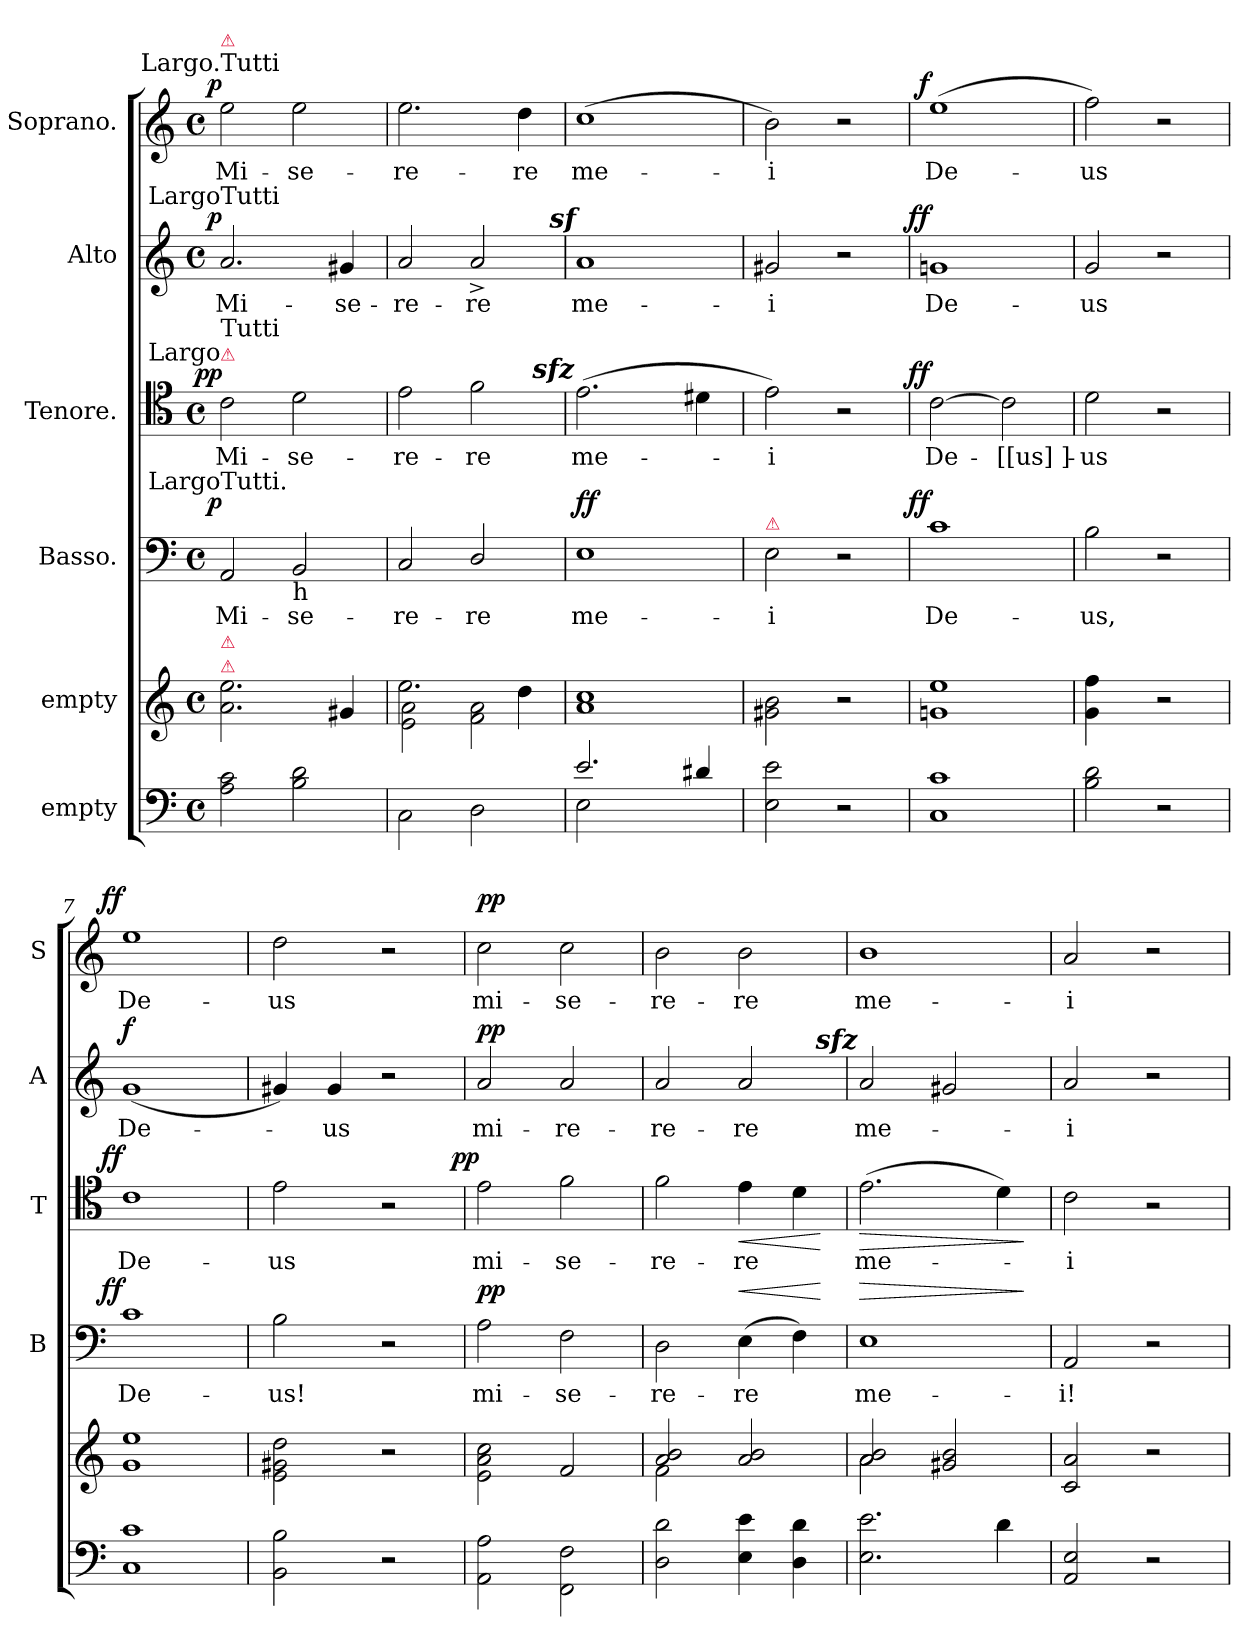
**kern	**kern	**kern	**text	**dynam	**kern	**text	**dynam	**kern	**text	**dynam	**kern	**text	**dynam
*part6	*part5	*part4	*part4	*part4	*part3	*part3	*part3	*part2	*part2	*part2	*part1	*part1	*part1
*staff6	*staff5	*staff4	*staff4	*staff4	*staff3	*staff3	*staff3	*staff2	*staff2	*staff2	*staff1	*staff1	*staff1
*I"empty	*I"empty	*I"Basso.	*	*	*I"Tenore.	*	*	*I"Alto	*	*	*I"Soprano.	*	*
*	*	*I'B	*	*	*I'T	*	*	*I'A	*	*	*I'S	*	*
*clefF4	*clefG2	*clefF4	*	*	*clefC4	*	*	*clefG2	*	*	*clefG2	*	*
*k[]	*k[]	*k[]	*	*	*k[]	*	*	*k[]	*	*	*k[]	*	*
*a:	*a:	*a:	*	*	*a:	*	*	*a:	*	*	*a:	*	*
*M4/4	*M4/4	*M4/4	*	*	*M4/4	*	*	*M4/4	*	*	*M4/4	*	*
*met(c)	*met(c)	*met(c)	*	*	*met(c)	*	*	*met(c)	*	*	*met(c)	*	*
=1	=1	=1	=1	=1	=1	=1	=1	=1	=1	=1	=1	=1	=1
!	!	!	!	!	!	!	!	!	!	!	!LO:TX:a:t=Tutti	!	!
!	!	!	!	!	!	!	!	!	!	!	!LO:TX:a:rj:t=Largo.	!	!
!	!	!	!	!	!	!	!	!	!	!	!LO:TX:a:color=crimson:t=⚠	!	!
!	!	!	!	!	!	!	!	!LO:TX:a:t=Tutti	!	!	!	!	!
!	!	!	!	!	!	!	!	!LO:TX:a:rj:t=Largo	!	!	!	!	!
!	!	!	!	!	!LO:TX:a:color=crimson:t=⚠	!	!	!	!	!	!	!	!
!	!	!	!	!	!LO:TX:a:rj:t=Largo	!	!	!	!	!	!	!	!
!	!	!	!	!	!LO:TX:a:t=Tutti	!	!	!	!	!	!	!	!
!	!	!LO:TX:a:rj:t=Largo	!	!	!	!	!	!	!	!	!	!	!
!	!	!LO:TX:a:t=Tutti.	!	!	!	!	!	!	!	!	!	!	!
!	!LO:TX:a:color=crimson:t=⚠	!	!	!	!	!	!	!	!	!	!	!	!
!	!LO:TX:a:color=crimson:t=⚠	!	!	!	!	!	!	!	!	!	!	!	!
!	!	!	!	!LO:DY:b:rj	!	!	!LO:DY:a:rj	!	!	!LO:DY:b:rj	!	!	!LO:DY:b:rj
2A\ 2c\	2.a\ 2.ee\	2AA/	Mi-	p	2c\	Mi-	pp	2.a/	Mi-	p	2ee\	Mi-	p
!	!	!LO:TX:b:t=h	!	!	!	!	!	!	!	!	!	!	!
2B\ 2d\	.	2BB/	-se-	.	2d\	-se-	.	.	.	.	2ee\	-se-	.
.	4g#X/	.	.	.	.	.	.	4g#X/	-se-	.	.	.	.
=2	=2	=2	=2	=2	=2	=2	=2	=2	=2	=2	=2	=2	=2
*	*^	*	*	*	*	*	*	*	*	*	*	*	*
2C\	2.ee\	2e\ 2a\	2C/	-re-	.	2e\	-re-	.	2a/	-re-	.	2.ee\	-re-	.
2D\	.	2f\ 2a\	2D/	-re	.	2f\	-re	.	2a^>/	-re	.	.	.	.
.	4dd\	.	.	.	.	.	.	.	.	.	.	4dd\	-re	.
=3	=3	=3	=3	=3	=3	=3	=3	=3	=3	=3	=3	=3	=3	=3
*^	*	*	*	*	*	*	*	*	*	*	*	*	*	*
!	!	!	!	!	!	!LO:DY:a	!LO:DY:rj	!	!	!LO:DY:rj	!	!	!	!	!
2.e/	2E\	1cc/	1a\	1E\	me-	ff	(2.ezz>\	me-	.	1az>/	me-	.	(1cc\	me-	.
.	2ryy	.	.	.	.	.	.	.	.	.	.	.	.	.	.
4d#X/	.	.	.	.	.	.	4d#X\	.	.	.	.	.	.	.	.
*v	*v	*	*	*	*	*	*	*	*	*	*	*	*	*	*
*	*v	*v	*	*	*	*	*	*	*	*	*	*	*	*
=4	=4	=4	=4	=4	=4	=4	=4	=4	=4	=4	=4	=4	=4
!	!	!LO:TX:a:color=crimson:t=⚠	!	!	!	!	!	!	!	!	!	!	!
2E\ 2e\	2g#X\ 2b\	2E\	-i	.	2e\)	-i	.	2g#X/	-i	.	2b\)	-i	.
2r	2r	2r	.	.	2r	.	.	2r	.	.	2r	.	.
=5	=5	=5	=5	=5	=5	=5	=5	=5	=5	=5	=5	=5	=5
!	!	!	!	!LO:DY:a:rj	!	!	!LO:DY:a:rj	!	!	!LO:DY:a:rj	!	!	!LO:DY:b:rj
1C\ 1c\	1gn\ 1ee\	1c\	De-	ff	[2c\	De-	ff	1gn/	De-	ff	(1ee\	De-	f
.	.	.	.	.	2c\]	-[[us]]-	.	.	.	.	.	.	.
=6	=6	=6	=6	=6	=6	=6	=6	=6	=6	=6	=6	=6	=6
!	!LO:N:vis=4	!	!	!	!	!	!	!	!	!	!	!	!
2B\ 2d\	2g\ 2ff\	2B\	-us,	.	2d\	-us	.	2g/	-us	.	2ff\)	-us	.
2r	2r	2r	.	.	2r	.	.	2r	.	.	2r	.	.
=7	=7	=7	=7	=7	=7	=7	=7	=7	=7	=7	=7	=7	=7
!	!	!	!	!LO:DY:a:rj	!	!	!LO:DY:a:rj	!	!	!LO:DY:a	!	!	!LO:DY:b:rj
1C\ 1c\	1g\ 1ee\	1c\	De-	ff	1c\	De-	ff	(1g/	De-	f	1ee\	De-	ff
=8	=8	=8	=8	=8	=8	=8	=8	=8	=8	=8	=8	=8	=8
2BB\ 2B\	2e\ 2g#X\ 2dd\	2B\	-us!	.	2e\	-us	.	4g#X/)	.	.	2dd\	-us	.
.	.	.	.	.	.	.	.	4g#/	-us	.	.	.	.
2r	2r	2r	.	.	2r	.	.	2r	.	.	2r	.	.
=9	=9	=9	=9	=9	=9	=9	=9	=9	=9	=9	=9	=9	=9
!	!	!	!	!LO:DY:a	!	!	!LO:DY:a:rj	!	!	!LO:DY:a	!	!	!LO:DY:a
2AA\ 2A\	2e\ 2a\ 2cc\	2A\	mi-	pp	2e\	mi-	pp	2a/	mi-	pp	2cc\	mi-	pp
2FF\ 2F\	2f/	2F\	-se-	.	2f\	-se-	.	2a/	-re-	.	2cc\	-se-	.
=10	=10	=10	=10	=10	=10	=10	=10	=10	=10	=10	=10	=10	=10
*	*^	*	*	*	*	*	*	*	*	*	*	*	*
2D\ 2d\	2a/ 2b/	2f\	2D\	-re-	.	2f\	-re-	.	2a/	-re-	.	2b\	-re-	.
!	!	!	!	!	!LO:HP:a	!	!	!LO:HP:b	!	!	!	!	!	!
4E\ 4e\	2a/ 2b/	2ryy	(4E\	-re	<	4e\	-re	<	2a/	-re	.	2b\	-re	.
4D\ 4d\	.	.	4F\)	.	.	4d\	.	.	.	.	.	.	.	.
*	*v	*v	*	*	*	*	*	*	*	*	*	*	*	*
.	.	.	.	[	.	.	[	.	.	.	.	.	.
=11	=11	=11	=11	=11	=11	=11	=11	=11	=11	=11	=11	=11	=11
*	*^	*	*	*	*	*	*	*	*	*	*	*	*
!	!	!	!	!	!LO:HP:a	!	!	!LO:HP:b	!LO:DY:rj	!	!	!	!	!
2.E\ 2.e\	2a/ 2b/	2a\	1E\	me-	>	(2.e\	me-	>	2azz>/	me-	.	1b\	me-	.
.	2g#X/ 2b/	2ryy	.	.	.	.	.	.	2g#X/	.	.	.	.	.
4d\	.	.	.	.	.	4d\)	.	.	.	.	.	.	.	.
*	*v	*v	*	*	*	*	*	*	*	*	*	*	*	*
.	.	.	.	]	.	.	]	.	.	.	.	.	.
=12	=12	=12	=12	=12	=12	=12	=12	=12	=12	=12	=12	=12	=12
2AA/ 2E/	2c/ 2a/	2AA/	i!	.	2c\	-i	.	2a/	-i	.	2a/	-i	.
2r	2r	2r	.	.	2r	.	.	2r	.	.	2r	.	.
=	=	=	=	=	=	=	=	=	=	=	=	=	=
*-	*-	*-	*-	*-	*-	*-	*-	*-	*-	*-	*-	*-	*-
